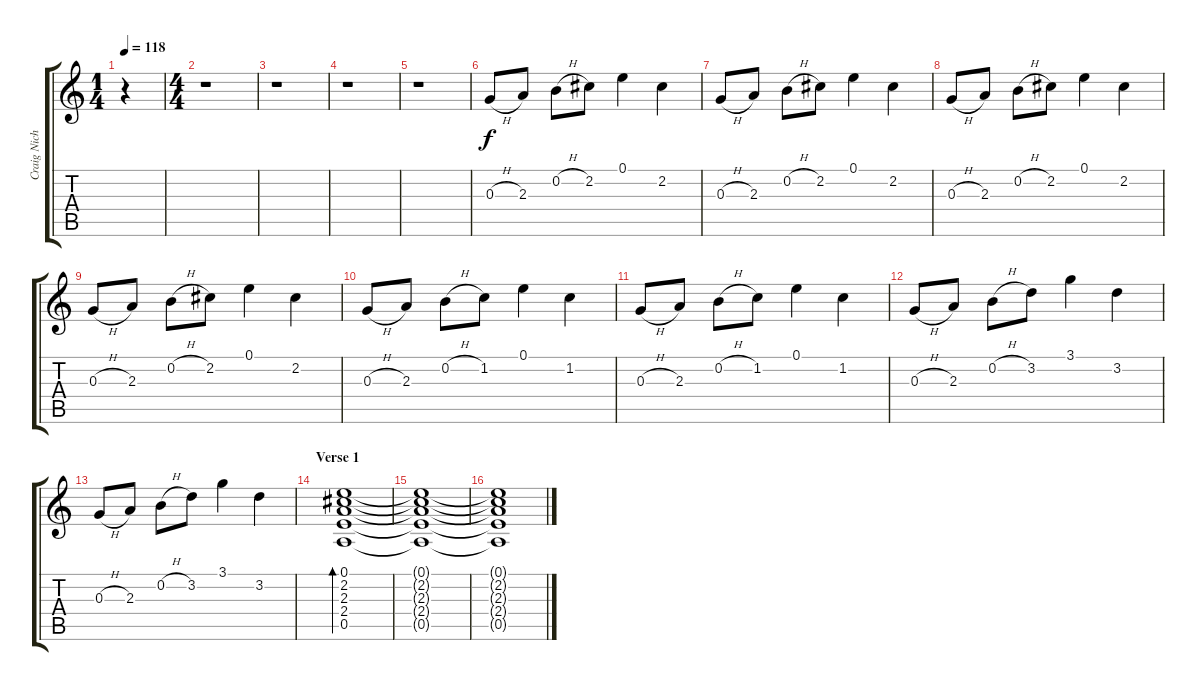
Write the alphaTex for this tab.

\track ("Craig Nicholls" "Craig Nich") {instrument electricguitarclean}
\staff {score tabs}
\tuning (E4 B3 G3 D3 A2 E2) {hide}
\ts (1 4)
\tempo 118
\clef g2
\ks c
r.4{dy f instrument electricguitarclean} |
\ts (4 4)
r.1 |
r.1 |
r.1 |
r.1 |
0.3{h}.8 2.3.8 0.2{h}.8 2.2.8 0.1.4 2.2.4 |
0.3{h}.8 2.3.8 0.2{h}.8 2.2.8 0.1.4 2.2.4 |
0.3{h}.8 2.3.8 0.2{h}.8 2.2.8 0.1.4 2.2.4 |
0.3{h}.8 2.3.8 0.2{h}.8 2.2.8 0.1.4 2.2.4 |
0.3{h}.8 2.3.8 0.2{h}.8 1.2.8 0.1.4 1.2.4 |
0.3{h}.8 2.3.8 0.2{h}.8 1.2.8 0.1.4 1.2.4 |
0.3{h}.8 2.3.8 0.2{h}.8 3.2.8 3.1.4 3.2.4 |
0.3{h}.8 2.3.8 0.2{h}.8 3.2.8 3.1.4 3.2.4 |
\section ("" "Verse 1")
(0.1 2.2 2.3 2.4 0.5).1{bd 240 volume 11 instrument electricguitarclean} |
(0.1{t} 2.2{t} 2.3{t} 2.4{t} 0.5{t}).1 |
(0.1{t} 2.2{t} 2.3{t} 2.4{t} 0.5{t}).1
